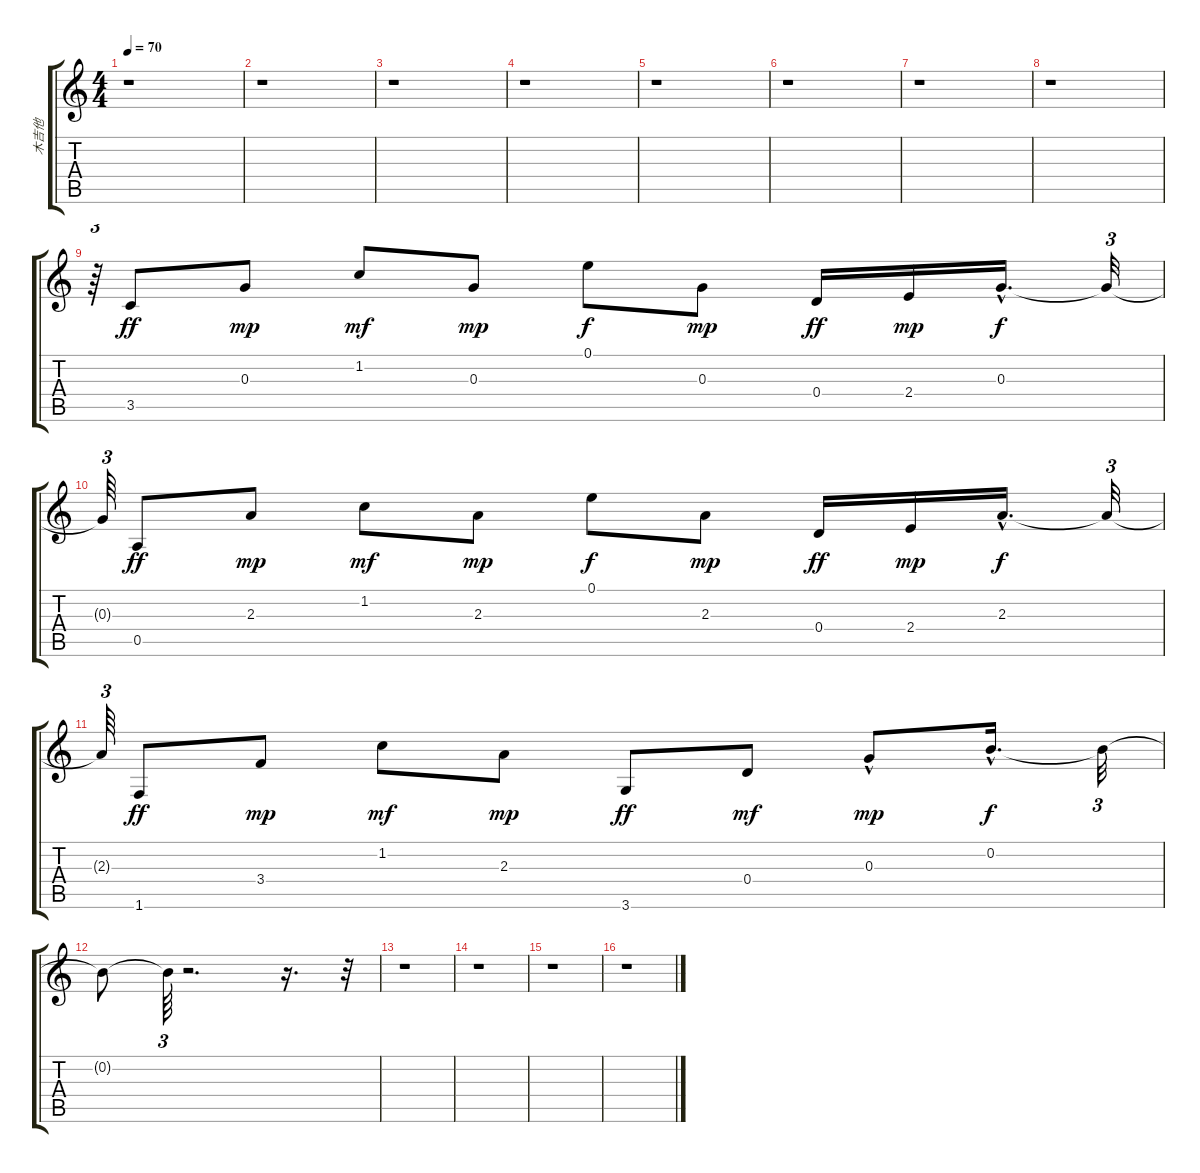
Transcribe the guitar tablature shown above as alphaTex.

\track ("木吉他" "木吉他") {instrument acousticguitarsteel}
\staff {score tabs}
\tuning (E4 B3 G3 D3 A2 E2) {hide}
\ts (4 4)
\tempo 70
\clef g2
\ks c
r.1{dy f} |
r.1 |
r.1 |
r.1 |
r.1 |
r.1 |
r.1 |
r.1 |
r.64{tu (3 2)} 3.5.8{dy ff} 0.3.8{dy mp} 1.2.8{dy mf} 0.3.8{dy mp} 0.1.8{dy f} 0.3.8{dy mp} 0.4.16{dy ff} 2.4.16{dy mp} 0.3{hac}.16{d dy f} 0.3{t}.32{tu (3 2)} |
0.3{t}.64{tu (3 2)} 0.5.8{dy ff} 2.3.8{dy mp} 1.2.8{dy mf} 2.3.8{dy mp} 0.1.8{dy f} 2.3.8{dy mp} 0.4.16{dy ff} 2.4.16{dy mp} 2.3{hac}.16{d dy f} 2.3{t}.32{tu (3 2)} |
2.3{t}.64{tu (3 2)} 1.6.8{dy ff} 3.4.8{dy mp} 1.2.8{dy mf} 2.3.8{dy mp} 3.6.8{dy ff} 0.4.8{dy mf} 0.3{hac}.8{dy mp} 0.2{hac}.16{d dy f} 0.2{t}.32{tu (3 2)} |
0.2{t}.8 0.2{t}.64{tu (3 2)} r.2{d} r.16{d} r.32{tu (3 2)} |
r.1 |
r.1 |
r.1 |
r.1
